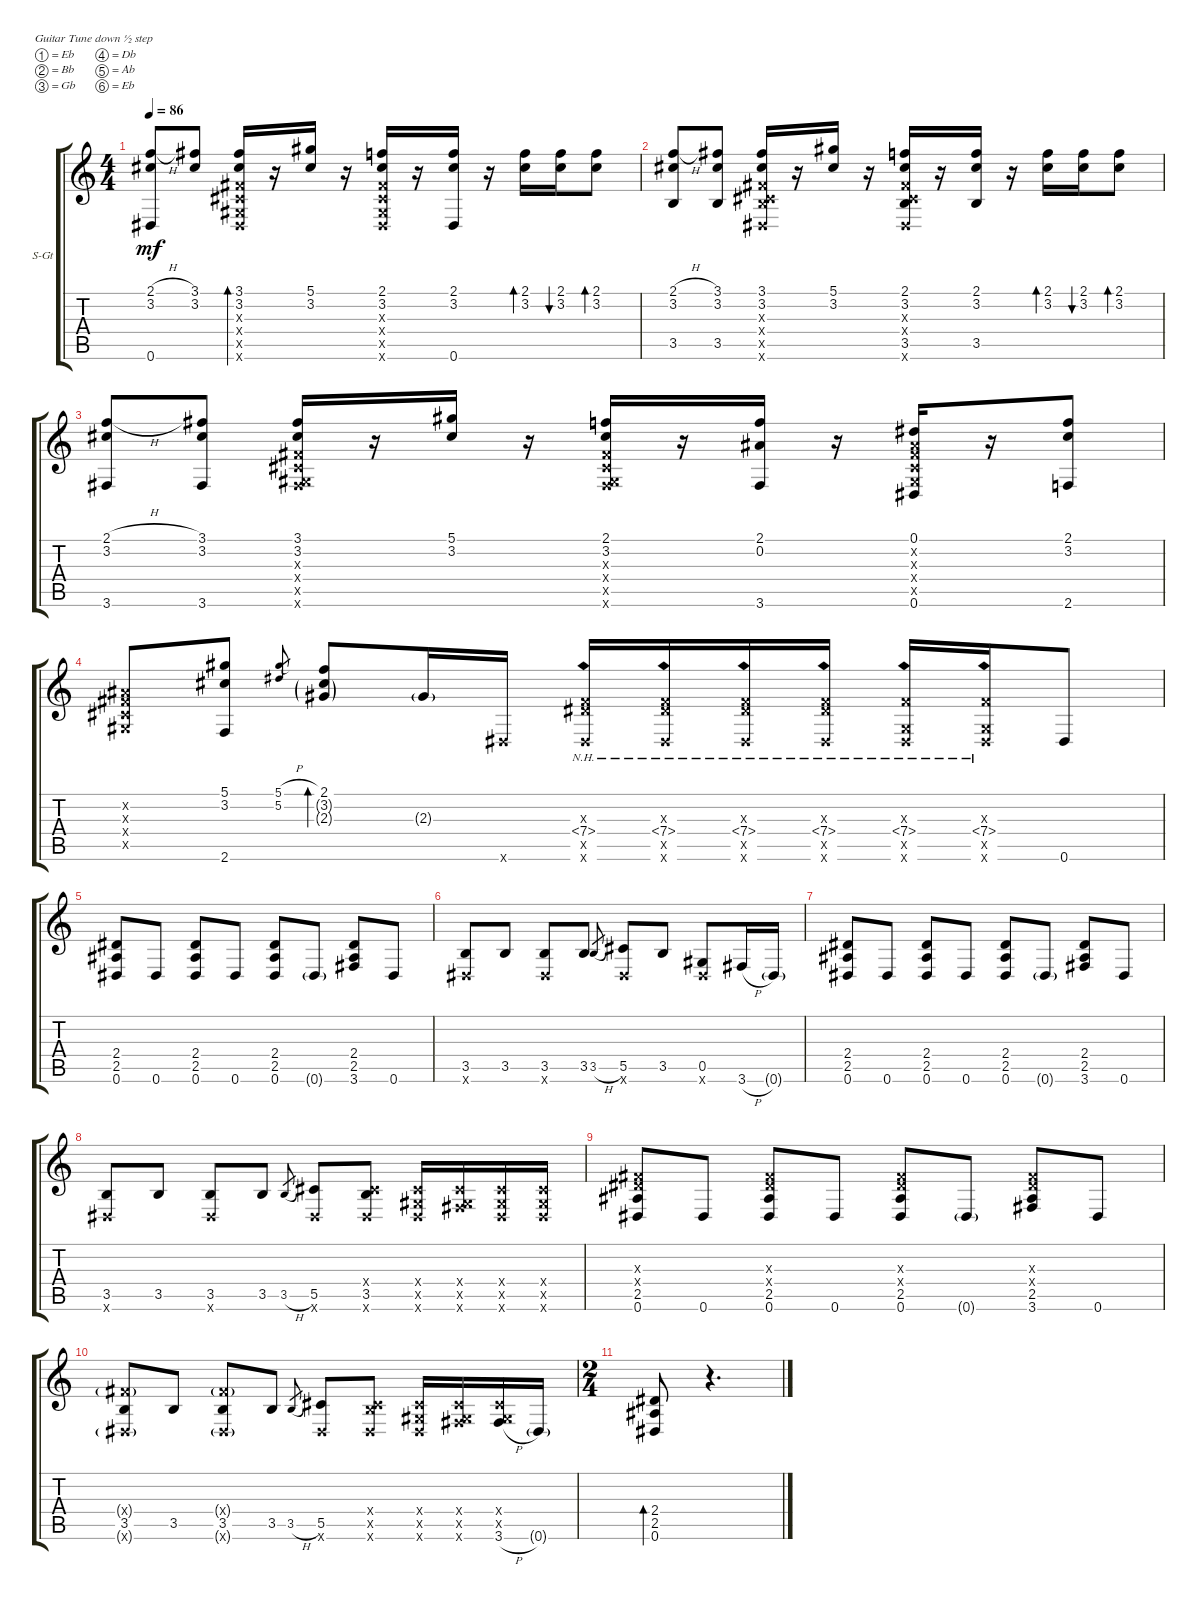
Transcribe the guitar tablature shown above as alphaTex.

\defaultSystemsLayout 4
\bracketExtendMode groupsimilarinstruments
\firstSystemTrackNameOrientation horizontal
\otherSystemsTrackNameOrientation horizontal
\track ("Steel Guitar" "S-Gt") {instrument acousticguitarsteel}
\staff {score tabs}
\tuning (Eb4 Bb3 Gb3 Db3 Ab2 Eb2)
\ts (4 4)
\tempo 86
\clef g2
\ks c
(2.1{h} 3.2 0.6).8{dy mf} (3.1 3.2).8 (0.6{x} 3.1 3.2 0.5{x} 0.4{x} 0.3{x}).16{bd 30} r.16 (5.1 3.2).16 r.16 (2.1 3.2 0.6{x} 0.3{x} 0.4{x} 0.5{x}).16 r.16 (2.1 3.2 0.6).16 r.16 (2.1 3.2).16{bd 30} (2.1 3.2).16{bu 30} (2.1 3.2).8{bd 30} |
(3.2 3.5 2.1{h}).8 (3.1 3.2 3.5).8 (3.1 3.2 3.5{x} 0.6{x} 0.4{x} 0.3{x}).16 r.16 (5.1 3.2).16 r.16 (2.1 3.2 3.5 0.6{x} 0.4{x} 0.3{x}).16 r.16 (3.5 2.1 3.2).16 r.16 (2.1 3.2).16{bd 30} (2.1 3.2).16{bu 30} (2.1 3.2).8{bd 30} |
(3.6 2.1{h} 3.2).8 (3.1 3.2 3.6).8 (3.6{x} 3.1 3.2 0.3{x} 0.4{x} 0.5{x}).16 r.16 (5.1 3.2).16 r.16 (2.1 3.2 3.6{x} 0.5{x} 0.4{x} 0.3{x}).16 r.16 (2.1 0.2 3.6).16 r.16 (0.1 0.6 0.2{x} 0.3{x} 0.4{x} 0.5{x}).16 r.16 (2.1 3.2 2.6).8 |
(0.5{x} 0.4{x} 0.3{x} 0.2{x}).8 (5.1 3.2 2.6).8 (5.2{h} 5.1{h}).8{gr} (3.2{g} 2.3{g} 2.1).8{bd 30} 2.3{g}.16 0.6{x}.16 (7.5{x} 7.4{nh} 0.3{x} 0.6{x}).16 (0.6{x} 7.5{x} 7.4{nh} 0.3{x}).16 (0.3{x} 7.4{nh} 7.5{x} 0.6{x}).16 (0.6{x} 7.5{x} 7.4{nh} 0.3{x}).16 (0.3{x} 7.4{nh} 0.5{x} 0.6{x}).16 (0.6{x} 0.5{x} 7.4{nh} 0.3{x}).16 0.6.8 |
(0.6 2.5 2.4).8 0.6.8 (2.5 2.4 0.6).8 0.6.8 (0.6 2.5 2.4).8 0.6{g}.8 (2.5 2.4 3.6).8 0.6.8 |
(3.5 0.6{x}).8 3.5.8 (3.5 0.6{x}).8 3.5.8 3.5{h}.8{gr} (5.5 0.6{x}).8 3.5.8 (0.5 0.6{x}).8 3.6{h}.16 0.6{g}.16 |
(0.6 2.5 2.4).8 0.6.8 (2.5 2.4 0.6).8 0.6.8 (0.6 2.5 2.4).8 0.6{g}.8 (2.5 2.4 3.6).8 0.6.8 |
(3.5 0.6{x}).8 3.5.8 (3.5 0.6{x}).8 3.5.8 3.5{h}.8{gr} (5.5 0.6{x}).8 (3.5 0.6{x} 0.4{x}).8 (0.5{x} 0.6{x} 0.4{x}).16 (3.6{x} 0.5{x} 0.4{x}).16 (0.6{x} 0.5{x} 0.4{x}).16 (0.6{x} 0.5{x} 0.4{x}).16 |
(0.6 2.5 2.4{x} 0.3{x}).8 0.6.8 (2.5 2.4{x} 0.6 0.3{x}).8 0.6.8 (0.6 2.5 2.4{x} 0.3{x}).8 0.6{g}.8 (2.5 2.4{x} 3.6 0.3{x}).8 0.6.8 |
(3.5 5.4{g x} 0.6{g x}).8 3.5.8 (3.5 5.4{g x} 0.6{g x}).8 3.5.8 3.5{h}.8{gr} (5.5 0.6{x}).8 (3.5{x} 0.6{x} 0.4{x}).8 (0.5{x} 0.6{x} 0.4{x}).16 (3.6{x} 0.5{x} 0.4{x}).16 (3.6{h} 0.5{x} 0.4{x}).16 0.6{g}.16 |
\ts (2 4)
(0.6 2.5 2.4).8{bd 30} r.4{d}
